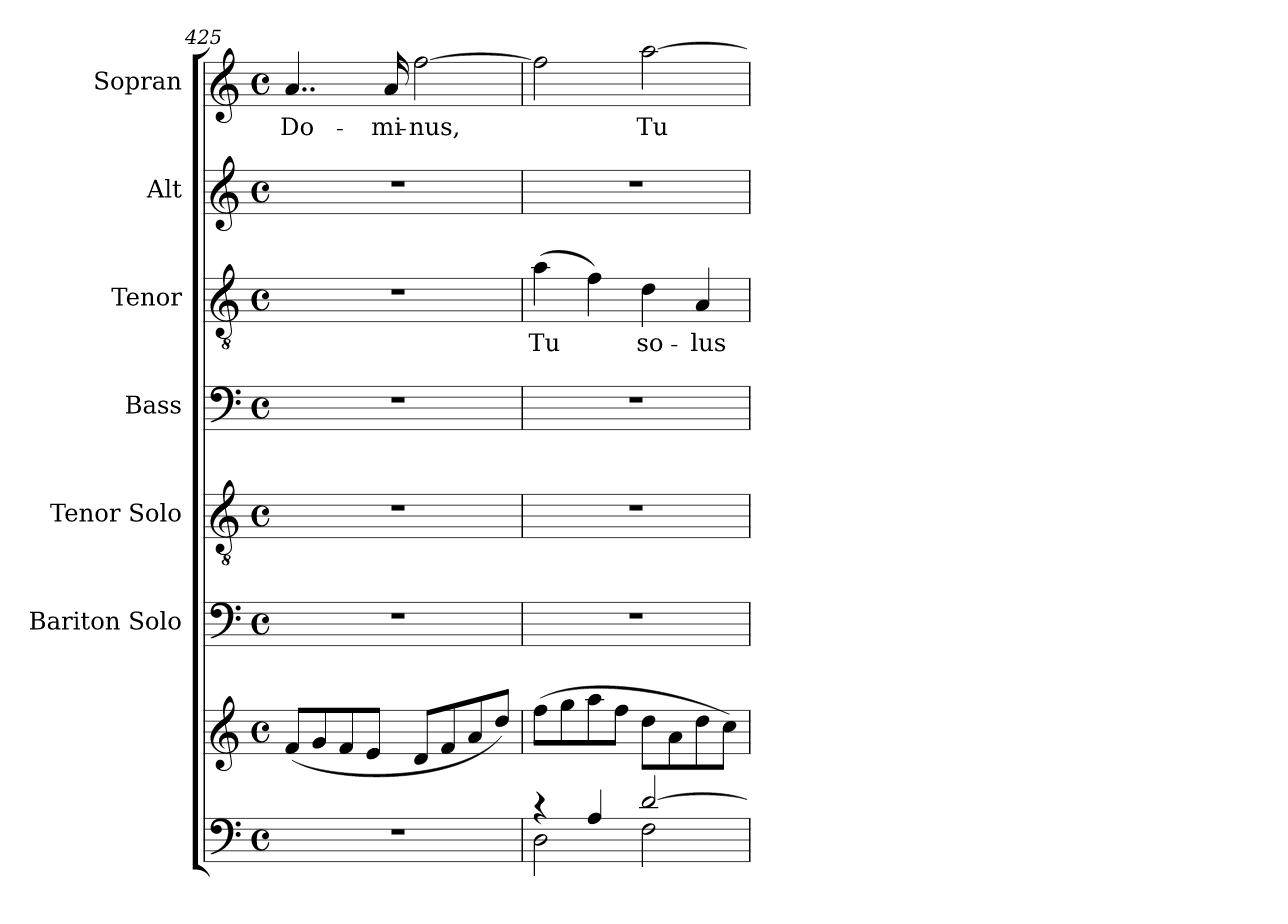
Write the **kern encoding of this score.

**kern	**kern	**kern	**kern	**kern	**kern	**text	**kern	**kern	**text
*part7	*part7	*part6	*part5	*part4	*part3	*part3	*part2	*part1	*part1
*staff8	*staff7	*staff6	*staff5	*staff4	*staff3	*staff3	*staff2	*staff1	*staff1
*	*	*I"Bariton Solo	*I"Tenor Solo	*I"Bass	*I"Tenor	*	*I"Alt	*I"Sopran	*
*	*	*	*	*I'B.	*I'T.	*	*I'A.	*I'S.	*
*clefF4	*clefG2	*clefF4	*clefGv2	*clefF4	*clefGv2	*	*clefG2	*clefG2	*
*k[]	*k[]	*k[]	*k[]	*k[]	*k[]	*	*k[]	*k[]	*
*C:	*C:	*C:	*C:	*C:	*C:	*	*C:	*C:	*
*M4/4	*M4/4	*M4/4	*M4/4	*M4/4	*M4/4	*	*M4/4	*M4/4	*
*met(c)	*met(c)	*met(c)	*met(c)	*met(c)	*met(c)	*	*met(c)	*met(c)	*
=425	=425	=425	=425	=425	=425	=425	=425	=425	=425
!	!	!	!	!	!	!	!	!	!LO:LY:b
1r	(<8f/L	1r	1r	1r	1r	.	1r	4..a/	Do-
.	8g/	.	.	.	.	.	.	.	.
.	8f/	.	.	.	.	.	.	.	.
.	8e/J	.	.	.	.	.	.	.	.
!	!	!	!	!	!	!	!	!	!LO:LY:b
.	.	.	.	.	.	.	.	16a/	-mi-
!	!	!	!	!	!	!	!	!	!LO:LY:b
.	8d/L	.	.	.	.	.	.	[2ff\	-nus,
.	8f/	.	.	.	.	.	.	.	.
.	8a/	.	.	.	.	.	.	.	.
.	8dd/J)	.	.	.	.	.	.	.	.
!!LO:LB:g=z
=426	=426	=426	=426	=426	=426	=426	=426	=426	=426
*^	*	*	*	*	*	*	*	*	*
!	!	!	!	!	!	!	!LO:LY:b	!	!	!
4rB	2D\	(>8ff\L	1r	1r	1r	(>4a\	Tu	1r	2ff\]	.
.	.	8gg\	.	.	.	.	.	.	.	.
4A/	.	8aa\	.	.	.	4f\)	.	.	.	.
.	.	8ff\J	.	.	.	.	.	.	.	.
!	!	!	!	!	!	!	!LO:LY:b	!	!	!LO:LY:b
[>2d/	2F\	8dd\L	.	.	.	4d\	so-	.	[2aa\	Tu
.	.	8a\	.	.	.	.	.	.	.	.
!	!	!	!	!	!	!	!LO:LY:b	!	!	!
.	.	8dd\	.	.	.	4A/	-lus	.	.	.
.	.	8cc\J)	.	.	.	.	.	.	.	.
*v	*v	*	*	*	*	*	*	*	*	*
=	=	=	=	=	=	=	=	=	=
*-	*-	*-	*-	*-	*-	*-	*-	*-	*-
